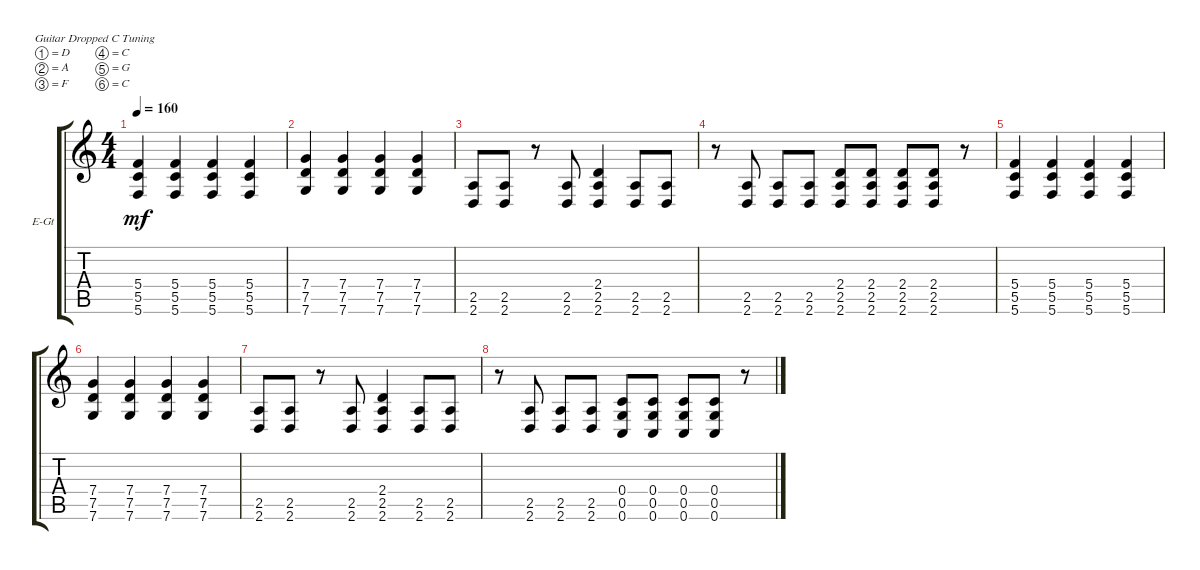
\defaultSystemsLayout 4
\bracketExtendMode groupsimilarinstruments
\firstSystemTrackNameOrientation horizontal
\otherSystemsTrackNameOrientation horizontal
\track ("Electric Guitar" "E-Gt") {solo instrument distortionguitar}
\staff {score tabs}
\tuning (D4 A3 F3 C3 G2 C2)
\ts (4 4)
\tempo 160
\clef g2
\ks c
(5.4 5.5 5.6).4{dy mf} (5.4 5.5 5.6).4 (5.4 5.5 5.6).4 (5.4 5.5 5.6).4 |
(7.6 7.5 7.4).4 (7.6 7.5 7.4).4 (7.6 7.5 7.4).4 (7.6 7.5 7.4).4 |
(2.6 2.5).8 (2.6 2.5).8 r.8 (2.6 2.5).8 (2.6 2.4 2.5).4 (2.6 2.5).8 (2.6 2.5).8 |
r.8 (2.6 2.5).8 (2.6 2.5).8 (2.6 2.5).8 (2.6 2.5 2.4).8 (2.6 2.5 2.4).8 (2.6 2.5 2.4).8 (2.6 2.5 2.4).8 r.8 |
(5.4 5.5 5.6).4 (5.4 5.5 5.6).4 (5.4 5.5 5.6).4 (5.4 5.5 5.6).4 |
(7.6 7.5 7.4).4 (7.6 7.5 7.4).4 (7.6 7.5 7.4).4 (7.6 7.5 7.4).4 |
(2.6 2.5).8 (2.6 2.5).8 r.8 (2.6 2.5).8 (2.6 2.4 2.5).4 (2.6 2.5).8 (2.6 2.5).8 |
r.8 (2.6 2.5).8 (2.6 2.5).8 (2.6 2.5).8 (0.6 0.5 0.4).8 (0.6 0.5 0.4).8 (0.6 0.5 0.4).8 (0.6 0.5 0.4).8 r.8
